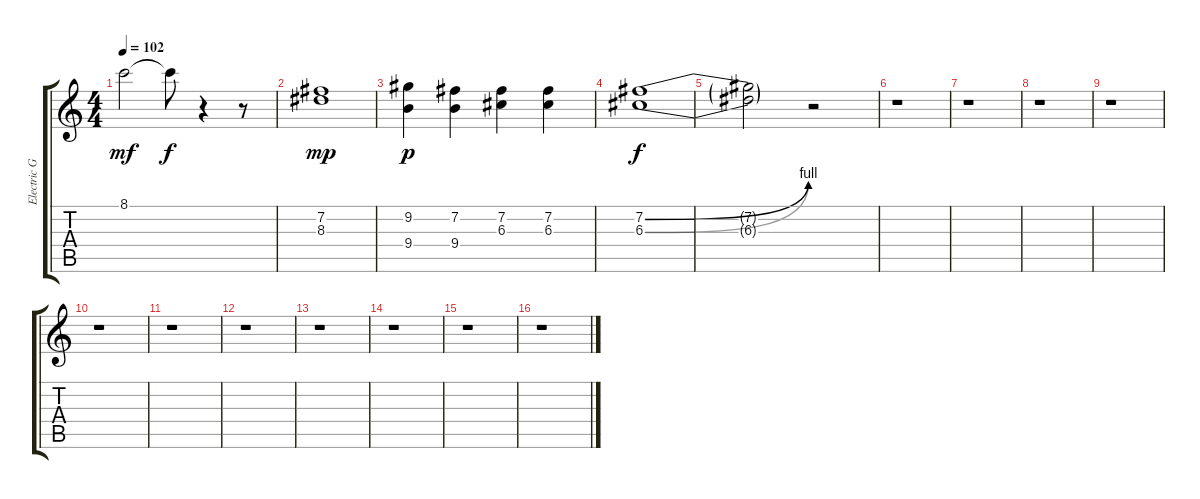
\track ("Electric Guitar 3" "Electric G") {instrument overdrivenguitar}
\staff {score tabs}
\tuning (E4 B3 G3 D3 A2 E2) {hide}
\ts (4 4)
\tempo 102
\clef g2
\ks c
8.1.2{dy mf} 8.1{t}.8{dy f} r.4 r.8 |
(7.2 8.3).1{dy mp} |
(9.2 9.4).4{dy p} (7.2 9.4).4 (7.2 6.3).4 (7.2 6.3).4 |
(7.2{be (bend 0 0 60 4)} 6.3{be (bend 0 0 60 4)}).1{dy f volume 0} |
(7.2{t} 6.3{t}).2 r.2 |
r.1 |
r.1 |
r.1 |
r.1 |
r.1 |
r.1 |
r.1 |
r.1 |
r.1 |
r.1 |
r.1
